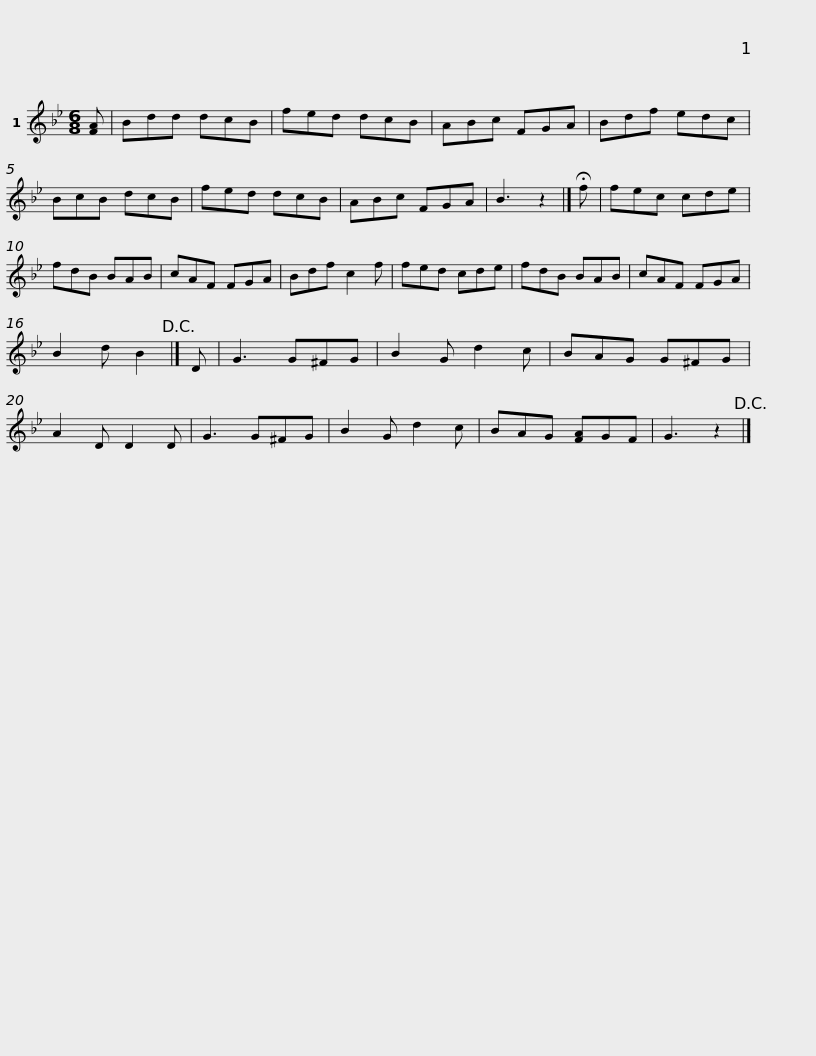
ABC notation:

X:1
L:1/8
M:6/8
I:linebreak $
K:Bb
V:1 treble
V:1
 [FA] | Bdd dcB | fed dcB | ABc FGA | Bdf edc | %5
 BcB dcB | fed dcB | ABc FGA |$ B3 z2 |] !fermata!f | %10
 fec cde | fdB BAB | cAF FGA | Bdf c2 f | fed cde | %15
 fdB BAB |$ cAF FGA | B2 d B2!D.C.! |] D | G3 G^FG | %20
 B2 G d2 c | BAG G^FG | A2 D D2 D | G3 G^FG | B2 G d2 c |$ %25
 BAG [FA]GF | G3 z2!D.C.! |] %27
